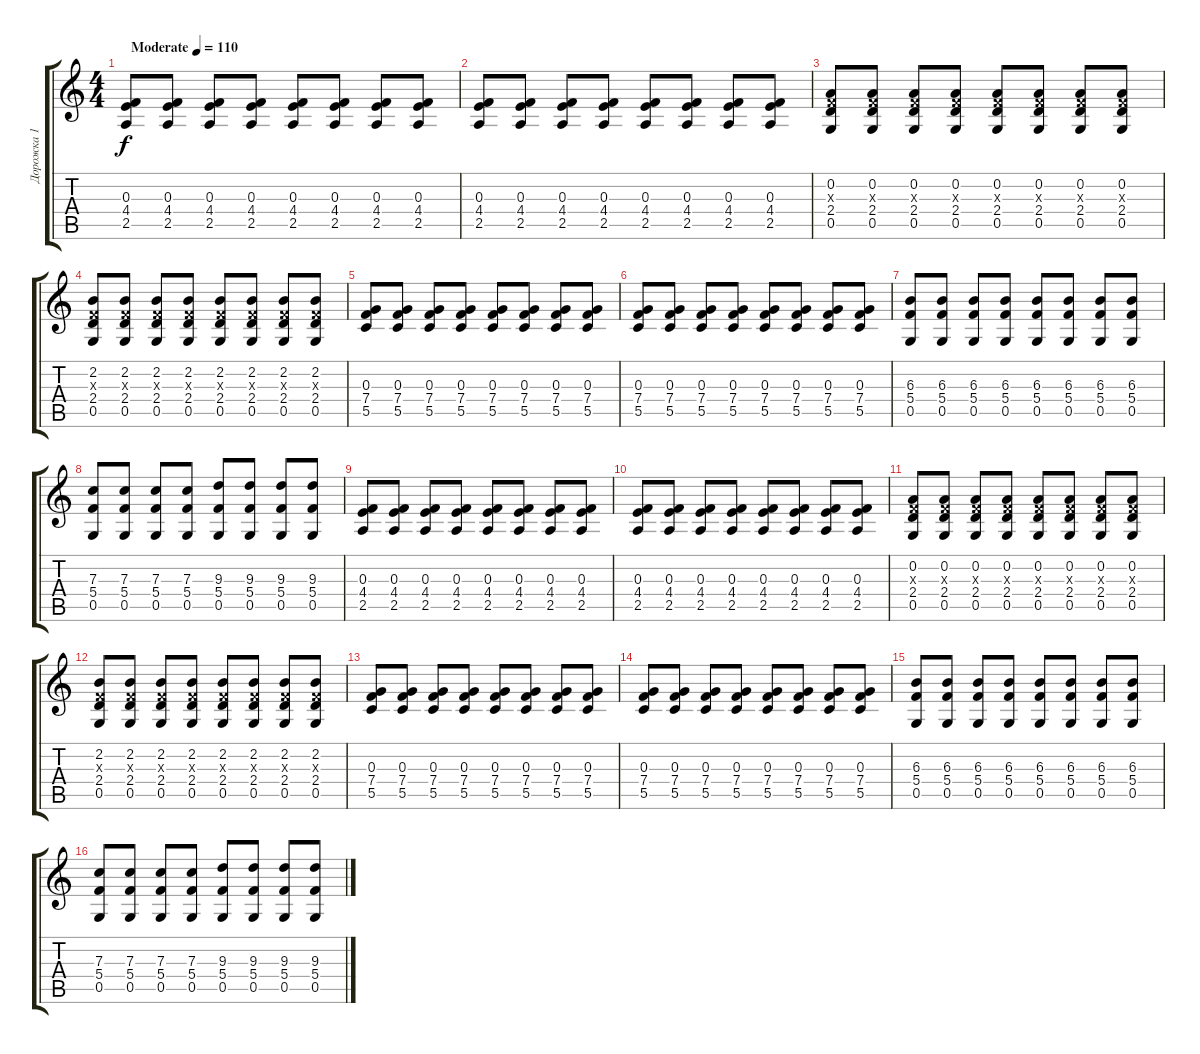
\track ("Дорожка 1" "Дорожка 1") {instrument overdrivenguitar}
\staff {score tabs}
\tuning (D4 A3 F3 C3 G2 C2) {hide}
\ts (4 4)
\tempo (110 "Moderate")
\clef g2
\ks c
(0.3 4.4 2.5).8{dy f instrument overdrivenguitar} (0.3 4.4 2.5).8 (0.3 4.4 2.5).8 (0.3 4.4 2.5).8 (0.3 4.4 2.5).8 (0.3 4.4 2.5).8 (0.3 4.4 2.5).8 (0.3 4.4 2.5).8 |
(0.3 4.4 2.5).8 (0.3 4.4 2.5).8 (0.3 4.4 2.5).8 (0.3 4.4 2.5).8 (0.3 4.4 2.5).8 (0.3 4.4 2.5).8 (0.3 4.4 2.5).8 (0.3 4.4 2.5).8 |
(0.2 0.3{x} 2.4 0.5).8 (0.2 0.3{x} 2.4 0.5).8 (0.2 0.3{x} 2.4 0.5).8 (0.2 0.3{x} 2.4 0.5).8 (0.2 0.3{x} 2.4 0.5).8 (0.2 0.3{x} 2.4 0.5).8 (0.2 0.3{x} 2.4 0.5).8 (0.2 0.3{x} 2.4 0.5).8 |
(2.2 0.3{x} 2.4 0.5).8 (2.2 0.3{x} 2.4 0.5).8 (2.2 0.3{x} 2.4 0.5).8 (2.2 0.3{x} 2.4 0.5).8 (2.2 0.3{x} 2.4 0.5).8 (2.2 0.3{x} 2.4 0.5).8 (2.2 0.3{x} 2.4 0.5).8 (2.2 0.3{x} 2.4 0.5).8 |
(0.3 7.4 5.5).8 (0.3 7.4 5.5).8 (0.3 7.4 5.5).8 (0.3 7.4 5.5).8 (0.3 7.4 5.5).8 (0.3 7.4 5.5).8 (0.3 7.4 5.5).8 (0.3 7.4 5.5).8 |
(0.3 7.4 5.5).8 (0.3 7.4 5.5).8 (0.3 7.4 5.5).8 (0.3 7.4 5.5).8 (0.3 7.4 5.5).8 (0.3 7.4 5.5).8 (0.3 7.4 5.5).8 (0.3 7.4 5.5).8 |
(6.3 5.4 0.5).8 (6.3 5.4 0.5).8 (6.3 5.4 0.5).8 (6.3 5.4 0.5).8 (6.3 5.4 0.5).8 (6.3 5.4 0.5).8 (6.3 5.4 0.5).8 (6.3 5.4 0.5).8 |
(7.3 5.4 0.5).8 (7.3 5.4 0.5).8 (7.3 5.4 0.5).8 (7.3 5.4 0.5).8 (9.3 5.4 0.5).8 (9.3 5.4 0.5).8 (9.3 5.4 0.5).8 (9.3 5.4 0.5).8 |
(0.3 4.4 2.5).8 (0.3 4.4 2.5).8 (0.3 4.4 2.5).8 (0.3 4.4 2.5).8 (0.3 4.4 2.5).8 (0.3 4.4 2.5).8 (0.3 4.4 2.5).8 (0.3 4.4 2.5).8 |
(0.3 4.4 2.5).8 (0.3 4.4 2.5).8 (0.3 4.4 2.5).8 (0.3 4.4 2.5).8 (0.3 4.4 2.5).8 (0.3 4.4 2.5).8 (0.3 4.4 2.5).8 (0.3 4.4 2.5).8 |
(0.2 0.3{x} 2.4 0.5).8 (0.2 0.3{x} 2.4 0.5).8 (0.2 0.3{x} 2.4 0.5).8 (0.2 0.3{x} 2.4 0.5).8 (0.2 0.3{x} 2.4 0.5).8 (0.2 0.3{x} 2.4 0.5).8 (0.2 0.3{x} 2.4 0.5).8 (0.2 0.3{x} 2.4 0.5).8 |
(2.2 0.3{x} 2.4 0.5).8 (2.2 0.3{x} 2.4 0.5).8 (2.2 0.3{x} 2.4 0.5).8 (2.2 0.3{x} 2.4 0.5).8 (2.2 0.3{x} 2.4 0.5).8 (2.2 0.3{x} 2.4 0.5).8 (2.2 0.3{x} 2.4 0.5).8 (2.2 0.3{x} 2.4 0.5).8 |
(0.3 7.4 5.5).8 (0.3 7.4 5.5).8 (0.3 7.4 5.5).8 (0.3 7.4 5.5).8 (0.3 7.4 5.5).8 (0.3 7.4 5.5).8 (0.3 7.4 5.5).8 (0.3 7.4 5.5).8 |
(0.3 7.4 5.5).8 (0.3 7.4 5.5).8 (0.3 7.4 5.5).8 (0.3 7.4 5.5).8 (0.3 7.4 5.5).8 (0.3 7.4 5.5).8 (0.3 7.4 5.5).8 (0.3 7.4 5.5).8 |
(6.3 5.4 0.5).8 (6.3 5.4 0.5).8 (6.3 5.4 0.5).8 (6.3 5.4 0.5).8 (6.3 5.4 0.5).8 (6.3 5.4 0.5).8 (6.3 5.4 0.5).8 (6.3 5.4 0.5).8 |
(7.3 5.4 0.5).8 (7.3 5.4 0.5).8 (7.3 5.4 0.5).8 (7.3 5.4 0.5).8 (9.3 5.4 0.5).8 (9.3 5.4 0.5).8 (9.3 5.4 0.5).8 (9.3 5.4 0.5).8
